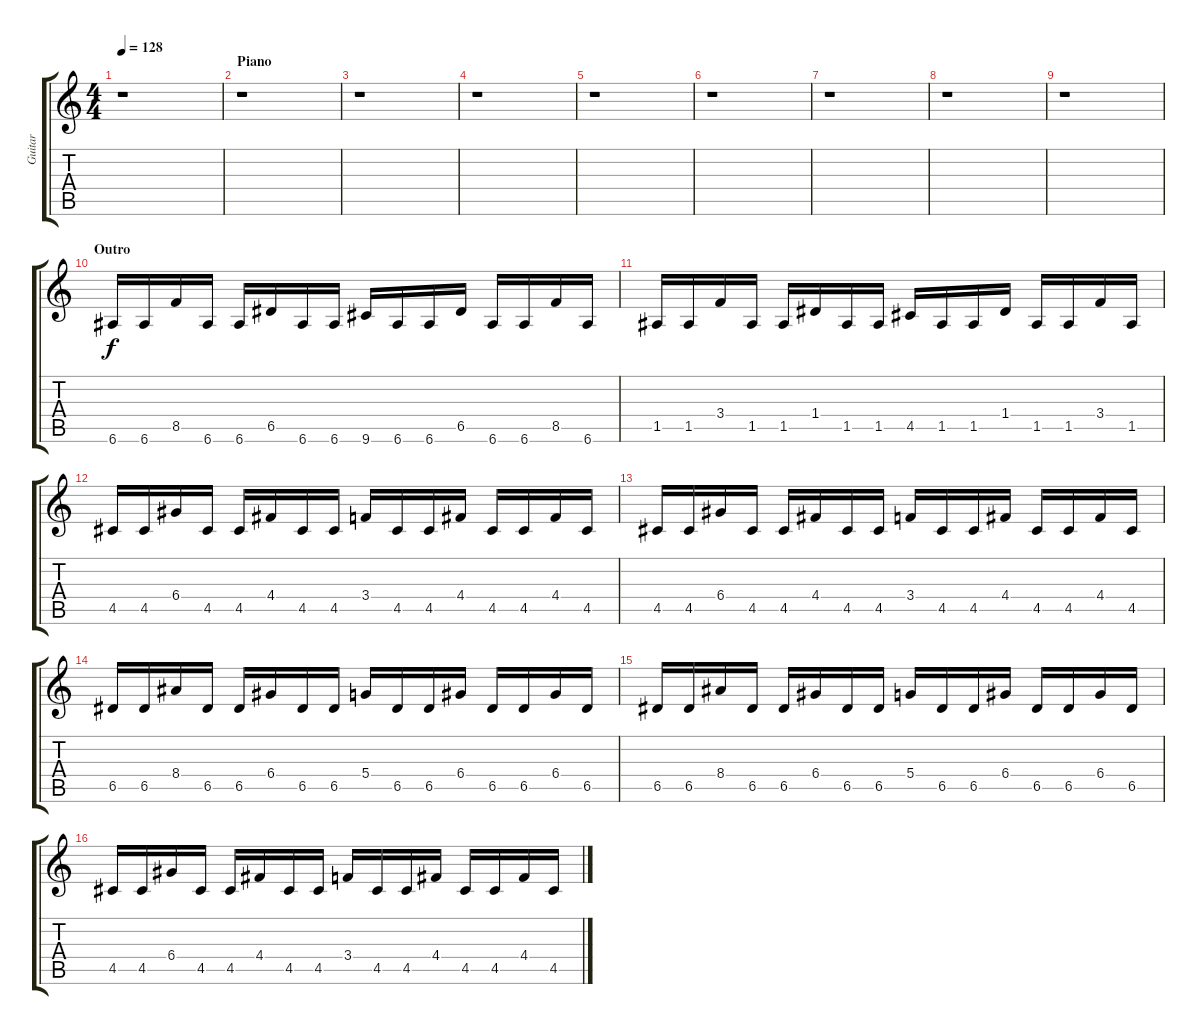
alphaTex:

\track ("Guitar" "Guitar") {instrument distortionguitar}
\staff {score tabs}
\tuning (E4 B3 G3 D3 A2 E2) {hide}
\ts (4 4)
\tempo 128
\clef g2
\ks c
r.1{dy f} |
\section ("" "Piano")
r.1 |
r.1 |
r.1 |
r.1 |
r.1 |
r.1 |
r.1 |
r.1 |
\section ("" "Outro")
6.6.16 6.6.16 8.5.16 6.6.16 6.6.16 6.5.16 6.6.16 6.6.16 9.6.16 6.6.16 6.6.16 6.5.16 6.6.16 6.6.16 8.5.16 6.6.16 |
1.5.16 1.5.16 3.4.16 1.5.16 1.5.16 1.4.16 1.5.16 1.5.16 4.5.16 1.5.16 1.5.16 1.4.16 1.5.16 1.5.16 3.4.16 1.5.16 |
4.5.16 4.5.16 6.4.16 4.5.16 4.5.16 4.4.16 4.5.16 4.5.16 3.4.16 4.5.16 4.5.16 4.4.16 4.5.16 4.5.16 4.4.16 4.5.16 |
4.5.16 4.5.16 6.4.16 4.5.16 4.5.16 4.4.16 4.5.16 4.5.16 3.4.16 4.5.16 4.5.16 4.4.16 4.5.16 4.5.16 4.4.16 4.5.16 |
6.5.16 6.5.16 8.4.16 6.5.16 6.5.16 6.4.16 6.5.16 6.5.16 5.4.16 6.5.16 6.5.16 6.4.16 6.5.16 6.5.16 6.4.16 6.5.16 |
6.5.16 6.5.16 8.4.16 6.5.16 6.5.16 6.4.16 6.5.16 6.5.16 5.4.16 6.5.16 6.5.16 6.4.16 6.5.16 6.5.16 6.4.16 6.5.16 |
4.5.16 4.5.16 6.4.16 4.5.16 4.5.16 4.4.16 4.5.16 4.5.16 3.4.16 4.5.16 4.5.16 4.4.16 4.5.16 4.5.16 4.4.16 4.5.16
